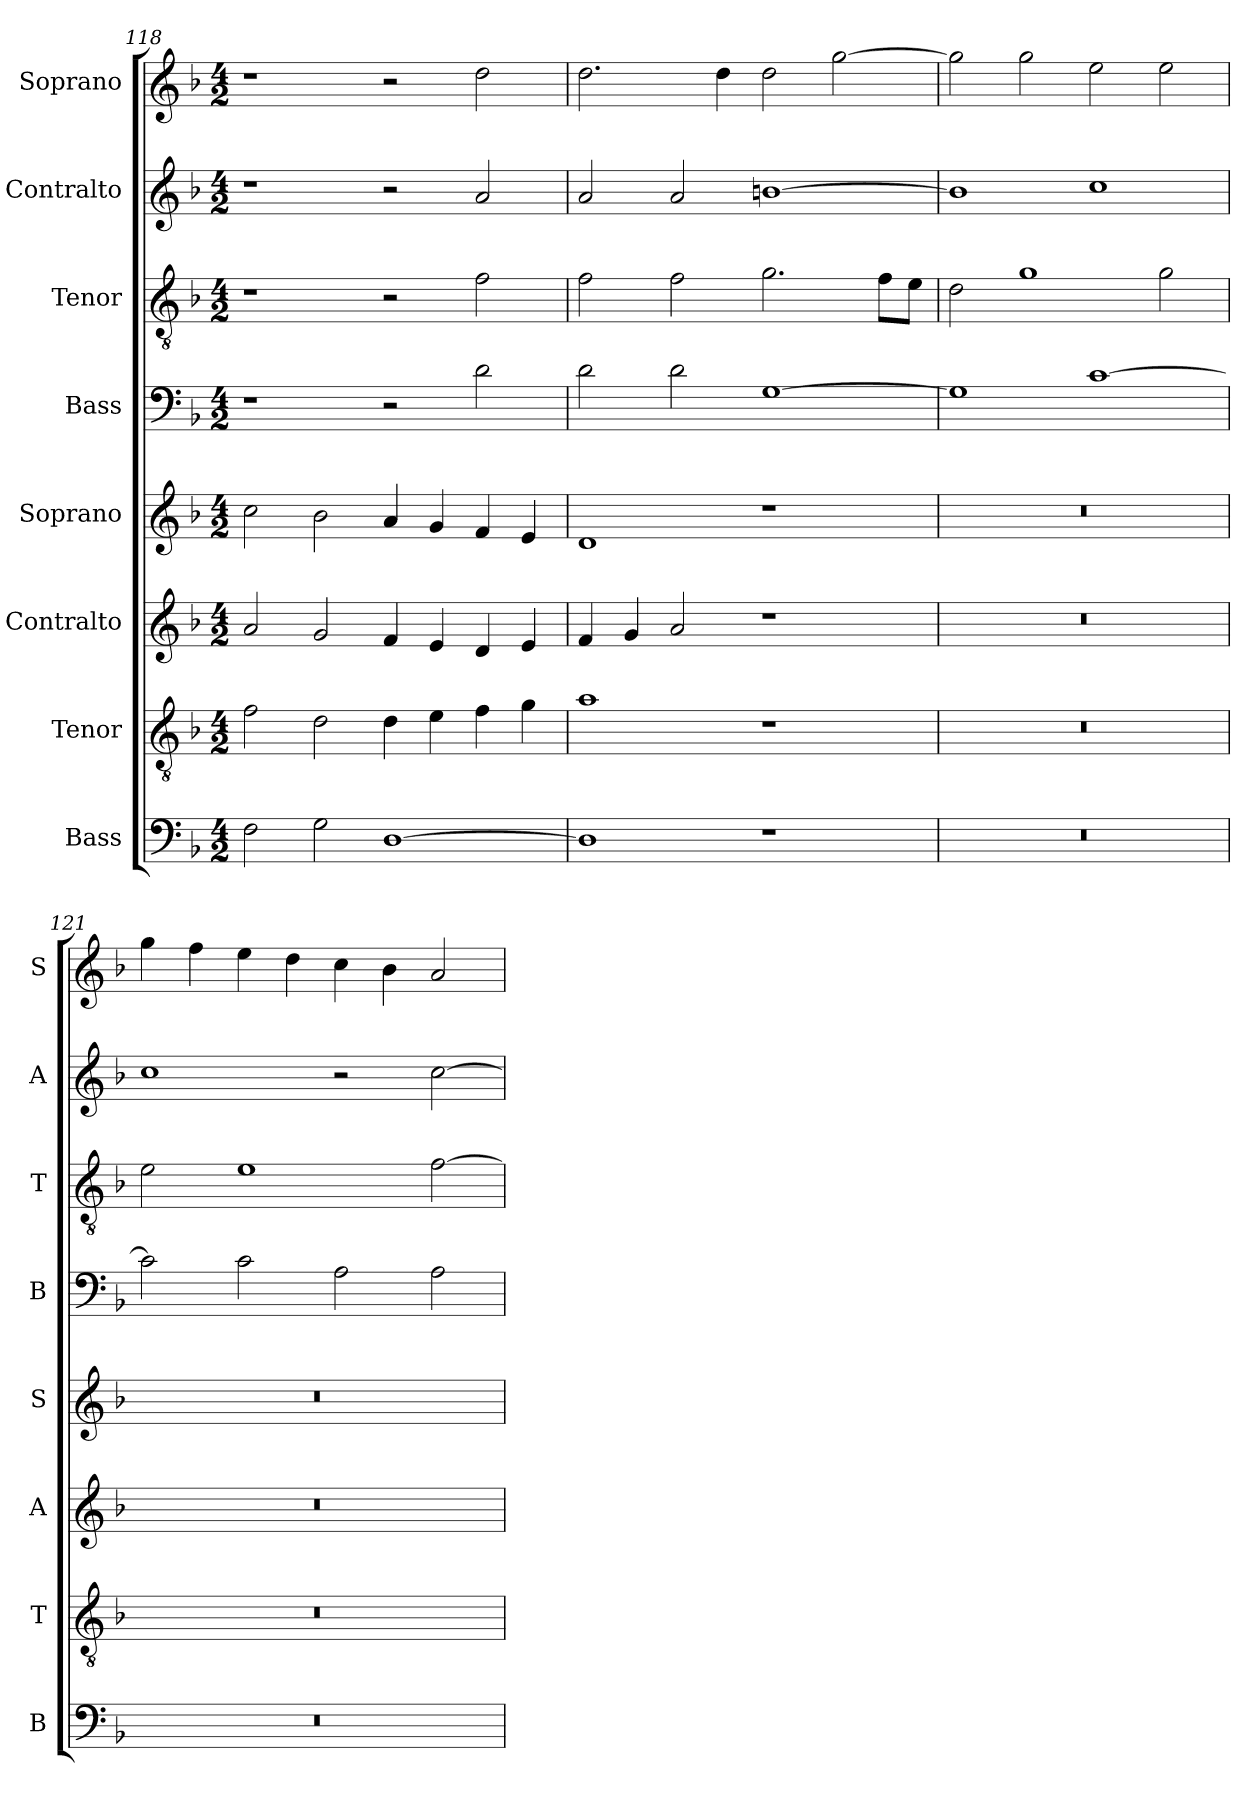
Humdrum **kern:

**kern	**kern	**kern	**kern	**kern	**kern	**kern	**kern
*part8	*part7	*part6	*part5	*part4	*part3	*part2	*part1
*staff8	*staff7	*staff6	*staff5	*staff4	*staff3	*staff2	*staff1
*I"Bass	*I"Tenor	*I"Contralto	*I"Soprano	*I"Bass	*I"Tenor	*I"Contralto	*I"Soprano
*I'B	*I'T	*I'A	*I'S	*I'B	*I'T	*I'A	*I'S
*clefF4	*clefGv2	*clefG2	*clefG2	*clefF4	*clefGv2	*clefG2	*clefG2
*k[b-]	*k[b-]	*k[b-]	*k[b-]	*k[b-]	*k[b-]	*k[b-]	*k[b-]
*G:dor	*G:dor	*G:dor	*G:dor	*G:dor	*G:dor	*G:dor	*G:dor
*M4/2	*M4/2	*M4/2	*M4/2	*M4/2	*M4/2	*M4/2	*M4/2
=118	=118	=118	=118	=118	=118	=118	=118
2F	2f	2a	2cc	1r	1r	1r	1r
2G	2d	2g	2b-	.	.	.	.
[1D	4d	4f	4a	2r	2r	2r	2r
.	4e	4e	4g	.	.	.	.
.	4f	4d	4f	2d	2f	2a	2dd
.	4g	4e	4e	.	.	.	.
=119	=119	=119	=119	=119	=119	=119	=119
1D]	1a	4f	1d	2d	2f	2a	2.dd
.	.	4g	.	.	.	.	.
.	.	2a	.	2d	2f	2a	.
.	.	.	.	.	.	.	4dd
1r	1r	1r	1r	[1G	2.g	[1bn	2dd
.	.	.	.	.	.	.	[2gg
.	.	.	.	.	8f\L	.	.
.	.	.	.	.	8e\J	.	.
=120	=120	=120	=120	=120	=120	=120	=120
0r	0r	0r	0r	1G]	2d	1b]	2gg]
.	.	.	.	.	1g	.	2gg
.	.	.	.	[1c	.	1cc	2ee
.	.	.	.	.	2g	.	2ee
=121	=121	=121	=121	=121	=121	=121	=121
0r	0r	0r	0r	2c]	2e	1cc	4gg
.	.	.	.	.	.	.	4ff
.	.	.	.	2c	1e	.	4ee
.	.	.	.	.	.	.	4dd
.	.	.	.	2A	.	2r	4cc
.	.	.	.	.	.	.	4b-
.	.	.	.	2A	[2f	[2cc	2a
=	=	=	=	=	=	=	=
*-	*-	*-	*-	*-	*-	*-	*-
